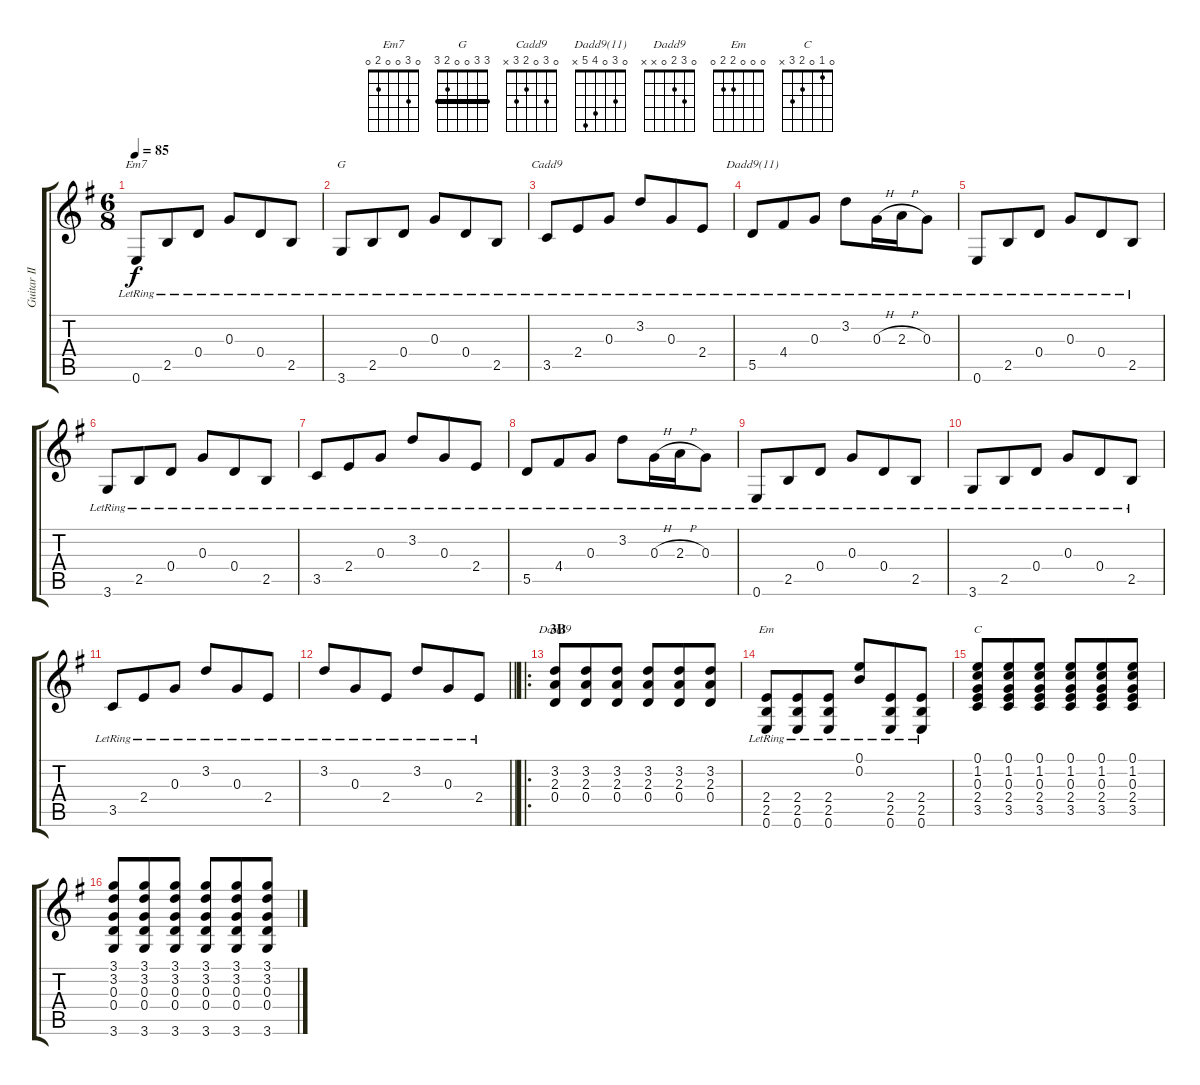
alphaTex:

\track ("Guitar II" "Guitar II") {instrument electricguitarclean}
\staff {score tabs}
\tuning (E4 B3 G3 D3 A2 E2) {hide}
\chord ("Em7" 0 3 0 0 2 0)
\chord ("G" 3 3 0 0 2 3) {barre 3}
\chord ("Cadd9" 0 3 0 2 3 x)
\chord ("Dadd9(11)" 0 3 0 4 5 x)
\chord ("Dadd9" 0 3 2 0 x x)
\chord ("Em" 0 0 0 2 2 0)
\chord ("C" 0 1 0 2 3 x)
\ts (6 8)
\tempo 85
\clef g2
\ks g
0.6{lr}.8{ch "Em7" dy f} 2.5{lr}.8 0.4{lr}.8 0.3{lr}.8 0.4{lr}.8 2.5{lr}.8 |
3.6{lr}.8{ch "G"} 2.5{lr}.8 0.4{lr}.8 0.3{lr}.8 0.4{lr}.8 2.5{lr}.8 |
3.5{lr}.8{ch "Cadd9"} 2.4{lr}.8 0.3{lr}.8 3.2{lr}.8 0.3{lr}.8 2.4{lr}.8 |
5.5{lr}.8{ch "Dadd9(11)"} 4.4{lr}.8 0.3{lr}.8 3.2{lr}.8 0.3{h lr}.16 2.3{h lr}.16 0.3{lr}.8 |
0.6{lr}.8 2.5{lr}.8 0.4{lr}.8 0.3{lr}.8 0.4{lr}.8 2.5{lr}.8 |
3.6{lr}.8 2.5{lr}.8 0.4{lr}.8 0.3{lr}.8 0.4{lr}.8 2.5{lr}.8 |
3.5{lr}.8 2.4{lr}.8 0.3{lr}.8 3.2{lr}.8 0.3{lr}.8 2.4{lr}.8 |
5.5{lr}.8 4.4{lr}.8 0.3{lr}.8 3.2{lr}.8 0.3{h lr}.16 2.3{h lr}.16 0.3{lr}.8 |
0.6{lr}.8 2.5{lr}.8 0.4{lr}.8 0.3{lr}.8 0.4{lr}.8 2.5{lr}.8 |
3.6{lr}.8 2.5{lr}.8 0.4{lr}.8 0.3{lr}.8 0.4{lr}.8 2.5{lr}.8 |
3.5{lr}.8 2.4{lr}.8 0.3{lr}.8 3.2{lr}.8 0.3{lr}.8 2.4{lr}.8 |
\barLineRight lightlight
3.2{lr}.8 0.3{lr}.8 2.4{lr}.8 3.2{lr}.8 0.3{lr}.8 2.4{lr}.8 |
\ro
\section ("" "3B")
(3.2 2.3 0.4).8{ch "Dadd9" instrument overdrivenguitar} (3.2 2.3 0.4).8 (3.2 2.3 0.4).8 (3.2 2.3 0.4).8 (3.2 2.3 0.4).8 (3.2 2.3 0.4).8 |
(2.4{lr} 2.5{lr} 0.6{lr}).8{ch "Em"} (2.4{lr} 2.5{lr} 0.6{lr}).8 (2.4{lr} 2.5{lr} 0.6{lr}).8 (0.1{lr} 0.2{lr}).8 (2.4{lr} 2.5{lr} 0.6{lr}).8 (2.4{lr} 2.5{lr} 0.6{lr}).8 |
(0.1 1.2 0.3 2.4 3.5).8{ch "C"} (0.1 1.2 0.3 2.4 3.5).8 (0.1 1.2 0.3 2.4 3.5).8 (0.1 1.2 0.3 2.4 3.5).8 (0.1 1.2 0.3 2.4 3.5).8 (0.1 1.2 0.3 2.4 3.5).8 |
(3.1 3.2 0.3 0.4 3.6).8 (3.1 3.2 0.3 0.4 3.6).8 (3.1 3.2 0.3 0.4 3.6).8 (3.1 3.2 0.3 0.4 3.6).8 (3.1 3.2 0.3 0.4 3.6).8 (3.1 3.2 0.3 0.4 3.6).8
